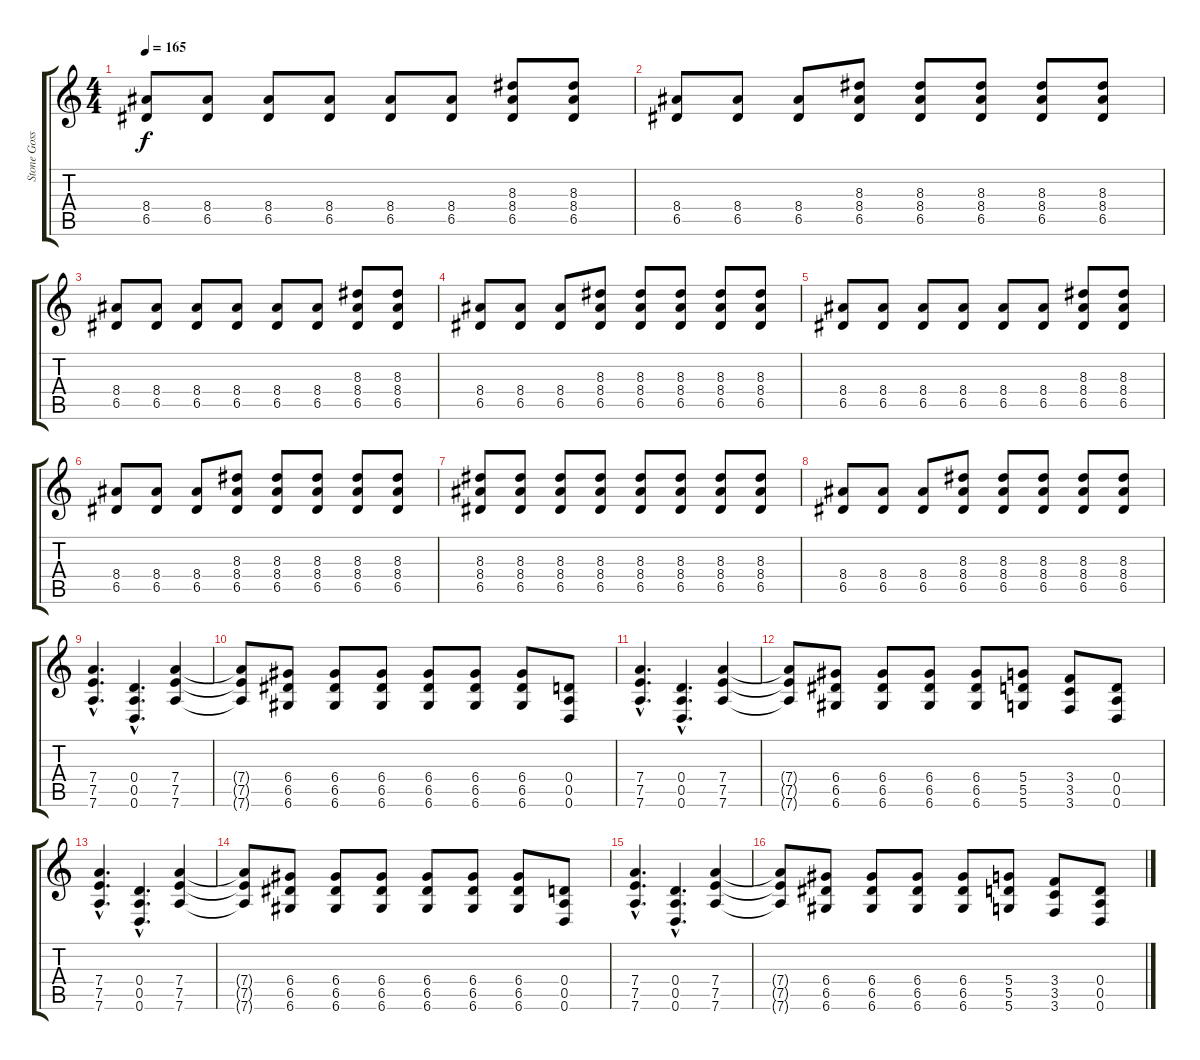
\track ("Stone Gossard" "Stone Goss") {instrument distortionguitar}
\staff {score tabs}
\tuning (E4 B3 G3 D3 A2 D2) {hide}
\ts (4 4)
\tempo 165
\clef g2
\ks c
(8.4 6.5).8{dy f} (8.4 6.5).8 (8.4 6.5).8 (8.4 6.5).8 (8.4 6.5).8 (8.4 6.5).8 (8.3 8.4 6.5).8 (8.3 8.4 6.5).8 |
(8.4 6.5).8 (8.4 6.5).8 (8.4 6.5).8 (8.3 8.4 6.5).8 (8.3 8.4 6.5).8 (8.3 8.4 6.5).8 (8.3 8.4 6.5).8 (8.3 8.4 6.5).8 |
(8.4 6.5).8 (8.4 6.5).8 (8.4 6.5).8 (8.4 6.5).8 (8.4 6.5).8 (8.4 6.5).8 (8.3 8.4 6.5).8 (8.3 8.4 6.5).8 |
(8.4 6.5).8 (8.4 6.5).8 (8.4 6.5).8 (8.3 8.4 6.5).8 (8.3 8.4 6.5).8 (8.3 8.4 6.5).8 (8.3 8.4 6.5).8 (8.3 8.4 6.5).8 |
(8.4 6.5).8 (8.4 6.5).8 (8.4 6.5).8 (8.4 6.5).8 (8.4 6.5).8 (8.4 6.5).8 (8.3 8.4 6.5).8 (8.3 8.4 6.5).8 |
(8.4 6.5).8 (8.4 6.5).8 (8.4 6.5).8 (8.3 8.4 6.5).8 (8.3 8.4 6.5).8 (8.3 8.4 6.5).8 (8.3 8.4 6.5).8 (8.3 8.4 6.5).8 |
(8.3 8.4 6.5).8 (8.3 8.4 6.5).8 (8.3 8.4 6.5).8 (8.3 8.4 6.5).8 (8.3 8.4 6.5).8 (8.3 8.4 6.5).8 (8.3 8.4 6.5).8 (8.3 8.4 6.5).8 |
(8.4 6.5).8 (8.4 6.5).8 (8.4 6.5).8 (8.3 8.4 6.5).8 (8.3 8.4 6.5).8 (8.3 8.4 6.5).8 (8.3 8.4 6.5).8 (8.3 8.4 6.5).8 |
(7.4{hac} 7.5{hac} 7.6{hac}).4{d} (0.4{hac} 0.5{hac} 0.6{hac}).4{d} (7.4 7.5 7.6).4 |
(7.4{t} 7.5{t} 7.6{t}).8 (6.4 6.5 6.6).8 (6.4 6.5 6.6).8 (6.4 6.5 6.6).8 (6.4 6.5 6.6).8 (6.4 6.5 6.6).8 (6.4 6.5 6.6).8 (0.4 0.5 0.6).8 |
(7.4{hac} 7.5{hac} 7.6{hac}).4{d} (0.4{hac} 0.5{hac} 0.6{hac}).4{d} (7.4 7.5 7.6).4 |
(7.4{t} 7.5{t} 7.6{t}).8 (6.4 6.5 6.6).8 (6.4 6.5 6.6).8 (6.4 6.5 6.6).8 (6.4 6.5 6.6).8 (5.4 5.5 5.6).8 (3.4 3.5 3.6).8 (0.4 0.5 0.6).8 |
(7.4{hac} 7.5{hac} 7.6{hac}).4{d} (0.4{hac} 0.5{hac} 0.6{hac}).4{d} (7.4 7.5 7.6).4 |
(7.4{t} 7.5{t} 7.6{t}).8 (6.4 6.5 6.6).8 (6.4 6.5 6.6).8 (6.4 6.5 6.6).8 (6.4 6.5 6.6).8 (6.4 6.5 6.6).8 (6.4 6.5 6.6).8 (0.4 0.5 0.6).8 |
(7.4{hac} 7.5{hac} 7.6{hac}).4{d} (0.4{hac} 0.5{hac} 0.6{hac}).4{d} (7.4 7.5 7.6).4 |
(7.4{t} 7.5{t} 7.6{t}).8 (6.4 6.5 6.6).8 (6.4 6.5 6.6).8 (6.4 6.5 6.6).8 (6.4 6.5 6.6).8 (5.4 5.5 5.6).8 (3.4 3.5 3.6).8 (0.4 0.5 0.6).8
